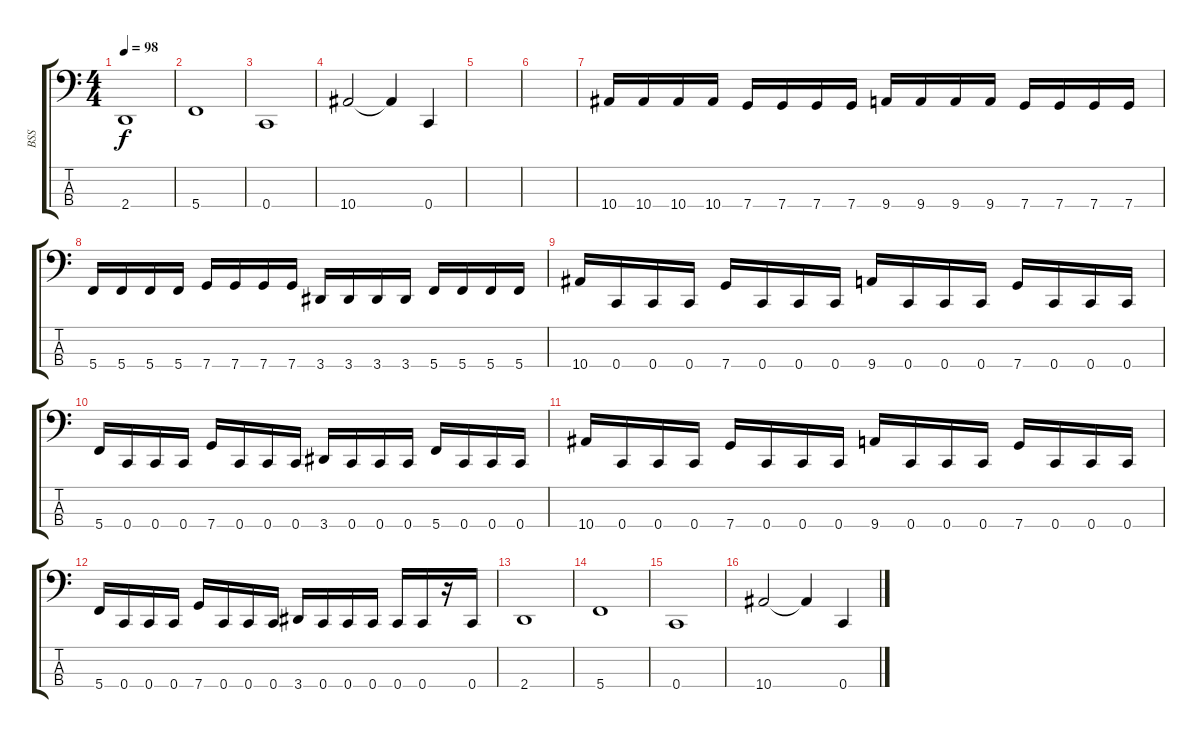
\track ("BSS" "BSS") {instrument electricbasspick}
\staff {score tabs}
\tuning (F2 C2 G1 C1) {hide}
\ts (4 4)
\tempo 98
\clef f4
\ks c
2.4.1{dy f} |
5.4.1 |
0.4.1 |
10.4.2 10.4{t}.4 0.4.4 |
|
|
10.4.16 10.4.16 10.4.16 10.4.16 7.4.16 7.4.16 7.4.16 7.4.16 9.4.16 9.4.16 9.4.16 9.4.16 7.4.16 7.4.16 7.4.16 7.4.16 |
5.4.16 5.4.16 5.4.16 5.4.16 7.4.16 7.4.16 7.4.16 7.4.16 3.4.16 3.4.16 3.4.16 3.4.16 5.4.16 5.4.16 5.4.16 5.4.16 |
10.4.16 0.4.16 0.4.16 0.4.16 7.4.16 0.4.16 0.4.16 0.4.16 9.4.16 0.4.16 0.4.16 0.4.16 7.4.16 0.4.16 0.4.16 0.4.16 |
5.4.16 0.4.16 0.4.16 0.4.16 7.4.16 0.4.16 0.4.16 0.4.16 3.4.16 0.4.16 0.4.16 0.4.16 5.4.16 0.4.16 0.4.16 0.4.16 |
10.4.16 0.4.16 0.4.16 0.4.16 7.4.16 0.4.16 0.4.16 0.4.16 9.4.16 0.4.16 0.4.16 0.4.16 7.4.16 0.4.16 0.4.16 0.4.16 |
5.4.16 0.4.16 0.4.16 0.4.16 7.4.16 0.4.16 0.4.16 0.4.16 3.4.16 0.4.16 0.4.16 0.4.16 0.4.16 0.4.16 r.16 0.4.16 |
2.4.1 |
5.4.1 |
0.4.1 |
10.4.2 10.4{t}.4 0.4.4
